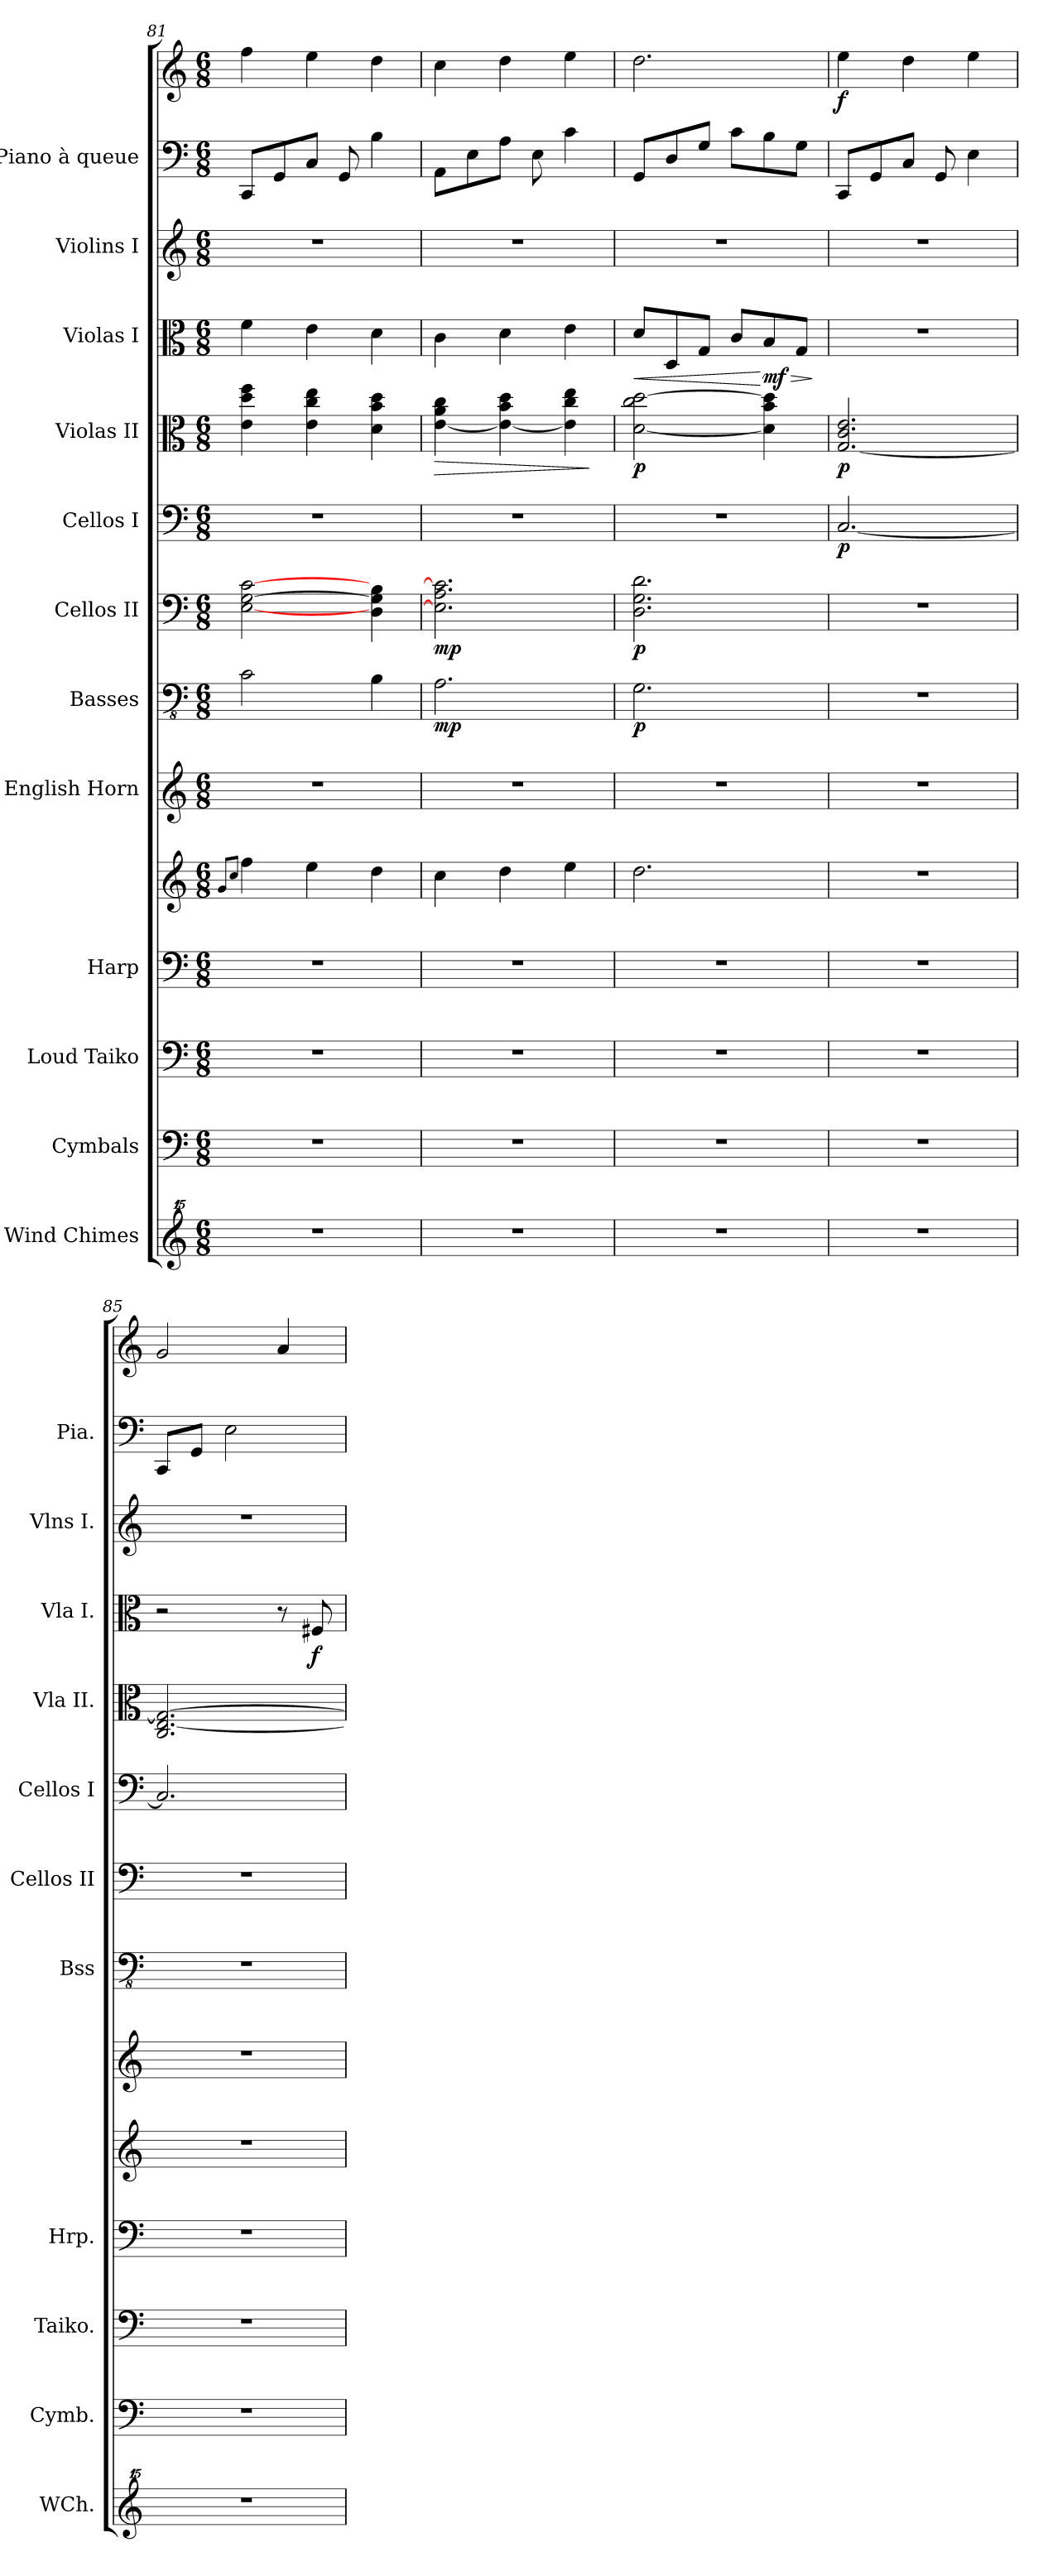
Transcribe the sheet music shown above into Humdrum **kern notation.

**kern	**kern	**kern	**kern	**kern	**kern	**kern	**dynam	**kern	**dynam	**kern	**dynam	**kern	**dynam	**kern	**dynam	**kern	**kern	**kern	**dynam
*part12	*part11	*part10	*part9	*part9	*part8	*part7	*part7	*part6	*part6	*part5	*part5	*part4	*part4	*part3	*part3	*part2	*part1	*part1	*part1
*staff14	*staff13	*staff12	*staff11	*staff10	*staff9	*staff8	*staff8	*staff7	*staff7	*staff6	*staff6	*staff5	*staff5	*staff4	*staff4	*staff3	*staff2	*staff1	*staff1/2
*I"Wind Chimes	*I"Cymbals	*I"Loud Taiko	*I"Harp	*	*I"English Horn	*I"Basses	*	*I"Cellos II	*	*I"Cellos I	*	*I"Violas II	*	*I"Violas I	*	*I"Violins I	*I"Piano à queue	*	*
*I'WCh.	*I'Cymb.	*I'Taiko.	*I'Hrp.	*	*	*I'Bss	*	*I'Cellos II	*	*I'Cellos I	*	*I'Vla II.	*	*I'Vla I.	*	*I'Vlns I.	*I'Pia.	*	*
*clefG^^2	*clefF4	*clefF4	*clefF4	*clefG2	*clefG2	*clefFv4	*	*clefF4	*	*clefF4	*	*clefC3	*	*clefC3	*	*clefG2	*clefF4	*clefG2	*
*k[]	*k[]	*k[]	*k[]	*k[]	*k[]	*k[]	*	*k[]	*	*k[]	*	*k[]	*	*k[]	*	*k[]	*k[]	*k[]	*
*M6/8	*M6/8	*M6/8	*M6/8	*M6/8	*M6/8	*M6/8	*	*M6/8	*	*M6/8	*	*M6/8	*	*M6/8	*	*M6/8	*M6/8	*M6/8	*
=81	=81	=81	=81	=81	=81	=81	=81	=81	=81	=81	=81	=81	=81	=81	=81	=81	=81	=81	=81
.	.	.	.	8qg/L	.	.	.	.	.	.	.	.	.	.	.	.	.	.	.
.	.	.	.	8qcc/J	.	.	.	.	.	.	.	.	.	.	.	.	.	.	.
2.r	2.r	2.r	2.r	4ff\	2.r	2C\	.	[2E\ [2G\ [2c\	.	2.r	.	4e\ 4dd\ 4ff\	.	4f\	.	2.r	8CC/L	4ff\	.
.	.	.	.	.	.	.	.	.	.	.	.	.	.	.	.	.	8GG/	.	.
.	.	.	.	4ee\	.	.	.	.	.	.	.	4e\ 4cc\ 4ee\	.	4e\	.	.	8C/J	4ee\	.
.	.	.	.	.	.	.	.	.	.	.	.	.	.	.	.	.	8GG/	.	.
.	.	.	.	4dd\	.	4BB\	.	4D\ 4G\] 4B\	.	.	.	4d\ 4b\ 4dd\	.	4d\	.	.	4B\	4dd\	.
=82	=82	=82	=82	=82	=82	=82	=82	=82	=82	=82	=82	=82	=82	=82	=82	=82	=82	=82	=82
!	!	!	!	!	!	!	!LO:DY:b	!	!LO:DY:b	!	!	!	!LO:HP:b	!	!	!	!	!	!
2.r	2.r	2.r	2.r	4cc\	2.r	2.AA\	mp	2.E\] 2.A\ 2.c\]	mp	2.r	.	[4e\ 4a\ 4cc\	>	4c\	.	2.r	8AA\L	4cc\	.
.	.	.	.	.	.	.	.	.	.	.	.	.	.	.	.	.	8E\	.	.
.	.	.	.	4dd\	.	.	.	.	.	.	.	4e\_ 4b\ 4dd\	.	4d\	.	.	8A\J	4dd\	.
.	.	.	.	.	.	.	.	.	.	.	.	.	.	.	.	.	8E\	.	.
.	.	.	.	4ee\	.	.	.	.	.	.	.	4e\] 4cc\ 4ee\	.	4e\	.	.	4c\	4ee\	.
.	.	.	.	.	.	.	.	.	.	.	.	.	]	.	.	.	.	.	.
=83	=83	=83	=83	=83	=83	=83	=83	=83	=83	=83	=83	=83	=83	=83	=83	=83	=83	=83	=83
!	!	!	!	!	!	!	!LO:DY:b	!	!LO:DY:b	!	!	!	!LO:DY:b	!	!LO:HP:b	!	!	!	!
2.r	2.r	2.r	2.r	2.dd\	2.r	2.GG\	p	2.D\ 2.G\ 2.d\	p	2.r	.	[2d\ 2cc\ [2dd\	p	8d/L	<	2.r	8GG/L	2.dd\	.
.	.	.	.	.	.	.	.	.	.	.	.	.	.	8D/	.	.	8D/	.	.
.	.	.	.	.	.	.	.	.	.	.	.	.	.	8G/J	.	.	8G/J	.	.
.	.	.	.	.	.	.	.	.	.	.	.	.	.	8c/L	.	.	8c\L	.	.
!	!	!	!	!	!	!	!	!	!	!	!	!	!	!	!LO:HP:n=1:b	!	!	!	!
!	!	!	!	!	!	!	!	!	!	!	!	!	!	!	!LO:DY:n=1:b	!	!	!	!
.	.	.	.	.	.	.	.	.	.	.	.	4d\] 4b\ 4dd\]	.	8B/	[ > mf	.	8B\	.	.
.	.	.	.	.	.	.	.	.	.	.	.	.	.	8G/J	.	.	8G\J	.	.
.	.	.	.	.	.	.	.	.	.	.	.	.	.	.	]	.	.	.	.
=84	=84	=84	=84	=84	=84	=84	=84	=84	=84	=84	=84	=84	=84	=84	=84	=84	=84	=84	=84
!	!	!	!	!	!	!	!	!	!	!	!LO:DY:b	!	!LO:DY:b	!	!	!	!	!	!LO:DY:b
2.r	2.r	2.r	2.r	2.r	2.r	2.r	.	2.r	.	[2.C/	p	[2.G/ 2.c/ 2.e/	p	2.r	.	2.r	8CC/L	4ee\	f
.	.	.	.	.	.	.	.	.	.	.	.	.	.	.	.	.	8GG/	.	.
.	.	.	.	.	.	.	.	.	.	.	.	.	.	.	.	.	8C/J	4dd\	.
.	.	.	.	.	.	.	.	.	.	.	.	.	.	.	.	.	8GG/	.	.
.	.	.	.	.	.	.	.	.	.	.	.	.	.	.	.	.	4E\	4ee\	.
!!LO:PB:g=z
=85	=85	=85	=85	=85	=85	=85	=85	=85	=85	=85	=85	=85	=85	=85	=85	=85	=85	=85	=85
2.r	2.r	2.r	2.r	2.r	2.r	2.r	.	2.r	.	2.C/]	.	2.C/ [2.E/ 2.G/_	.	2r	.	2.r	8CC/L	2g/	.
.	.	.	.	.	.	.	.	.	.	.	.	.	.	.	.	.	8GG/J	.	.
.	.	.	.	.	.	.	.	.	.	.	.	.	.	.	.	.	2E\	.	.
.	.	.	.	.	.	.	.	.	.	.	.	.	.	8r	.	.	.	4a/	.
!	!	!	!	!	!	!	!	!	!	!	!	!	!	!	!LO:DY:b	!	!	!	!
.	.	.	.	.	.	.	.	.	.	.	.	.	.	8F#X/	f	.	.	.	.
=	=	=	=	=	=	=	=	=	=	=	=	=	=	=	=	=	=	=	=
*-	*-	*-	*-	*-	*-	*-	*-	*-	*-	*-	*-	*-	*-	*-	*-	*-	*-	*-	*-
